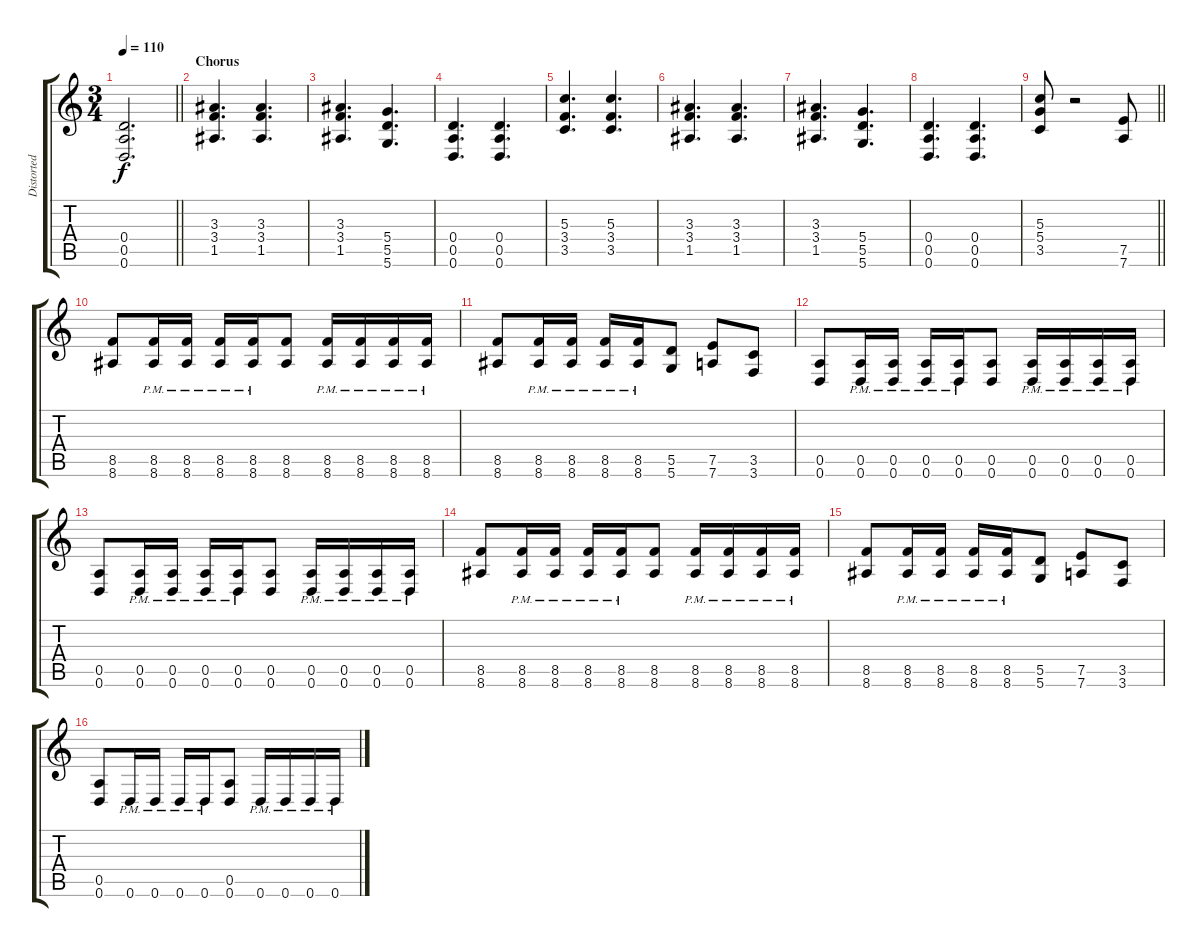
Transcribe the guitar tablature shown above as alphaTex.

\track ("Distorted Rhythm" "Distorted ") {instrument distortionguitar}
\staff {score tabs}
\tuning (E4 B3 G3 D3 A2 D2) {hide}
\ts (3 4)
\tempo 110
\clef g2
\barLineRight lightlight
\ks c
(0.4{t} 0.5{t} 0.6{t}).2{d dy f} |
\section ("" "Chorus")
(3.3 3.4 1.5).4{d} (3.3 3.4 1.5).4{d} |
(3.3 3.4 1.5).4{d} (5.4 5.5 5.6).4{d} |
(0.4 0.5 0.6).4{d} (0.4 0.5 0.6).4{d} |
(5.3 3.4 3.5).4{d} (5.3 3.4 3.5).4{d} |
(3.3 3.4 1.5).4{d} (3.3 3.4 1.5).4{d} |
(3.3 3.4 1.5).4{d} (5.4 5.5 5.6).4{d} |
(0.4 0.5 0.6).4{d} (0.4 0.5 0.6).4{d} |
\barLineRight lightlight
(5.3 5.4 3.5).8 r.2 (7.5 7.6).8 |
(8.5 8.6).8 (8.5{pm} 8.6{pm}).16 (8.5{pm} 8.6{pm}).16 (8.5{pm} 8.6{pm}).16 (8.5{pm} 8.6{pm}).16 (8.5 8.6).8 (8.5{pm} 8.6{pm}).16 (8.5{pm} 8.6{pm}).16 (8.5{pm} 8.6{pm}).16 (8.5{pm} 8.6{pm}).16 |
(8.5 8.6).8 (8.5{pm} 8.6{pm}).16 (8.5{pm} 8.6{pm}).16 (8.5{pm} 8.6{pm}).16 (8.5{pm} 8.6{pm}).16 (5.5 5.6).8 (7.5 7.6).8 (3.5 3.6).8 |
(0.5 0.6).8 (0.5{pm} 0.6{pm}).16 (0.5{pm} 0.6{pm}).16 (0.5{pm} 0.6{pm}).16 (0.5{pm} 0.6{pm}).16 (0.5 0.6).8 (0.5{pm} 0.6{pm}).16 (0.5{pm} 0.6{pm}).16 (0.5{pm} 0.6{pm}).16 (0.5{pm} 0.6{pm}).16 |
(0.5 0.6).8 (0.5{pm} 0.6{pm}).16 (0.5{pm} 0.6{pm}).16 (0.5{pm} 0.6{pm}).16 (0.5{pm} 0.6{pm}).16 (0.5 0.6).8 (0.5{pm} 0.6{pm}).16 (0.5{pm} 0.6{pm}).16 (0.5{pm} 0.6{pm}).16 (0.5{pm} 0.6{pm}).16 |
(8.5 8.6).8 (8.5{pm} 8.6{pm}).16 (8.5{pm} 8.6{pm}).16 (8.5{pm} 8.6{pm}).16 (8.5{pm} 8.6{pm}).16 (8.5 8.6).8 (8.5{pm} 8.6{pm}).16 (8.5{pm} 8.6{pm}).16 (8.5{pm} 8.6{pm}).16 (8.5{pm} 8.6{pm}).16 |
(8.5 8.6).8 (8.5{pm} 8.6{pm}).16 (8.5{pm} 8.6{pm}).16 (8.5{pm} 8.6{pm}).16 (8.5{pm} 8.6{pm}).16 (5.5 5.6).8 (7.5 7.6).8 (3.5 3.6).8 |
(0.5 0.6).8 0.6{pm}.16 0.6{pm}.16 0.6{pm}.16 0.6{pm}.16 (0.5 0.6).8 0.6{pm}.16 0.6{pm}.16 0.6{pm}.16 0.6{pm}.16
